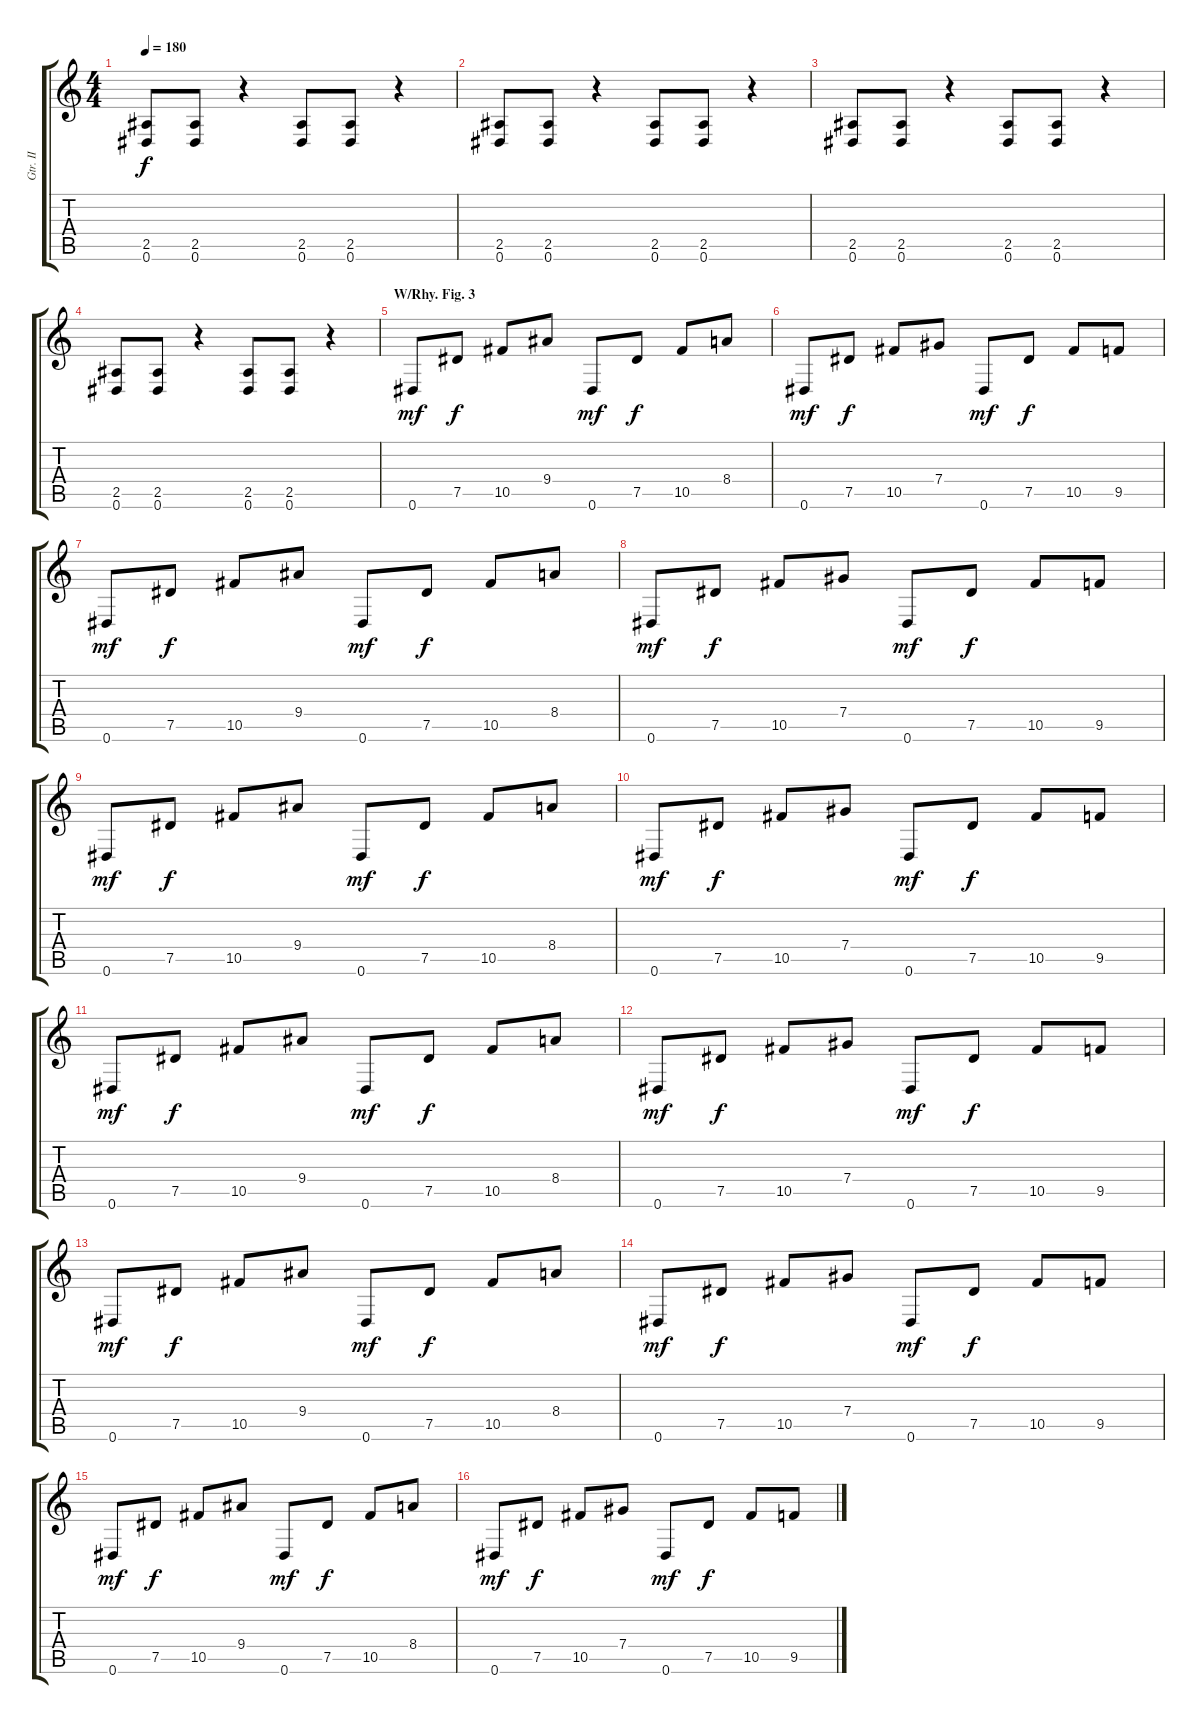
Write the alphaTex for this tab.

\track ("Gtr. II" "Gtr. II") {instrument overdrivenguitar}
\staff {score tabs}
\tuning (Eb4 Bb3 Gb3 Db3 Ab2 Eb2) {hide}
\ts (4 4)
\tempo 180
\clef g2
\ks c
(2.5 0.6).8{dy f} (2.5 0.6).8 r.4 (2.5 0.6).8 (2.5 0.6).8 r.4 |
(2.5 0.6).8 (2.5 0.6).8 r.4 (2.5 0.6).8 (2.5 0.6).8 r.4 |
(2.5 0.6).8 (2.5 0.6).8 r.4 (2.5 0.6).8 (2.5 0.6).8 r.4 |
(2.5 0.6).8 (2.5 0.6).8 r.4 (2.5 0.6).8 (2.5 0.6).8 r.4 |
\section ("" "W/Rhy. Fig. 3")
0.6.8{dy mf} 7.5.8{dy f} 10.5.8 9.4.8 0.6.8{dy mf} 7.5.8{dy f} 10.5.8 8.4.8 |
0.6.8{dy mf} 7.5.8{dy f} 10.5.8 7.4.8 0.6.8{dy mf} 7.5.8{dy f} 10.5.8 9.5.8 |
0.6.8{dy mf} 7.5.8{dy f} 10.5.8 9.4.8 0.6.8{dy mf} 7.5.8{dy f} 10.5.8 8.4.8 |
0.6.8{dy mf} 7.5.8{dy f} 10.5.8 7.4.8 0.6.8{dy mf} 7.5.8{dy f} 10.5.8 9.5.8 |
0.6.8{dy mf} 7.5.8{dy f} 10.5.8 9.4.8 0.6.8{dy mf} 7.5.8{dy f} 10.5.8 8.4.8 |
0.6.8{dy mf} 7.5.8{dy f} 10.5.8 7.4.8 0.6.8{dy mf} 7.5.8{dy f} 10.5.8 9.5.8 |
0.6.8{dy mf} 7.5.8{dy f} 10.5.8 9.4.8 0.6.8{dy mf} 7.5.8{dy f} 10.5.8 8.4.8 |
0.6.8{dy mf} 7.5.8{dy f} 10.5.8 7.4.8 0.6.8{dy mf} 7.5.8{dy f} 10.5.8 9.5.8 |
0.6.8{dy mf} 7.5.8{dy f} 10.5.8 9.4.8 0.6.8{dy mf} 7.5.8{dy f} 10.5.8 8.4.8 |
0.6.8{dy mf} 7.5.8{dy f} 10.5.8 7.4.8 0.6.8{dy mf} 7.5.8{dy f} 10.5.8 9.5.8 |
0.6.8{dy mf} 7.5.8{dy f} 10.5.8 9.4.8 0.6.8{dy mf} 7.5.8{dy f} 10.5.8 8.4.8 |
0.6.8{dy mf} 7.5.8{dy f} 10.5.8 7.4.8 0.6.8{dy mf} 7.5.8{dy f} 10.5.8 9.5.8
